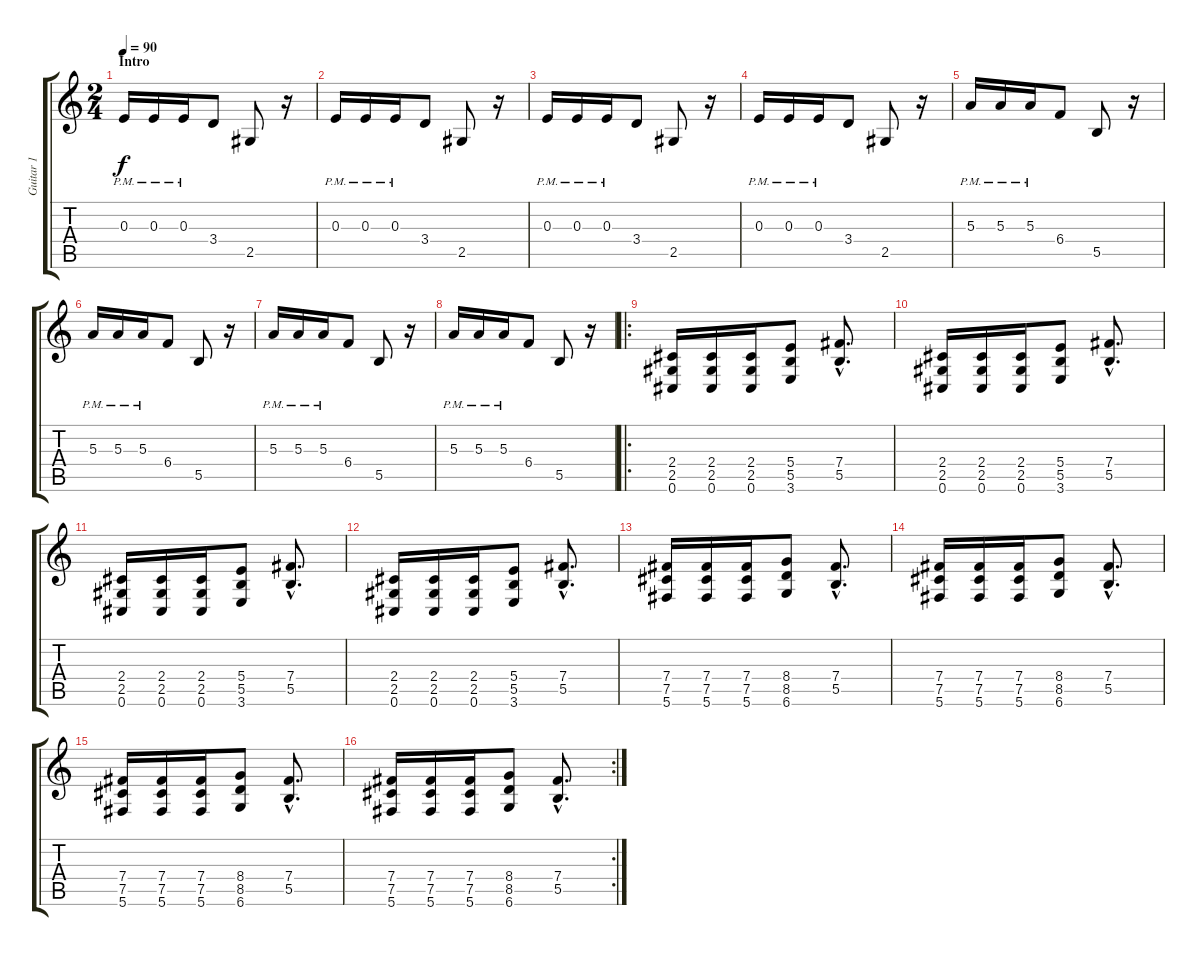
\track ("Guitar 1" "Guitar 1") {instrument overdrivenguitar}
\staff {score tabs}
\tuning (Db4 Ab3 E3 B2 Gb2 Db2) {hide}
\ts (2 4)
\section ("" "Intro")
\tempo 90
\clef g2
\ks c
0.3{pm}.16{dy f instrument overdrivenguitar} 0.3{pm}.16 0.3{pm}.16 3.4.8 2.5.8 r.16 |
0.3{pm}.16 0.3{pm}.16 0.3{pm}.16 3.4.8 2.5.8 r.16 |
0.3{pm}.16 0.3{pm}.16 0.3{pm}.16 3.4.8 2.5.8 r.16 |
0.3{pm}.16 0.3{pm}.16 0.3{pm}.16 3.4.8 2.5.8 r.16 |
5.3{pm}.16 5.3{pm}.16 5.3{pm}.16 6.4.8 5.5.8 r.16 |
5.3{pm}.16 5.3{pm}.16 5.3{pm}.16 6.4.8 5.5.8 r.16 |
5.3{pm}.16 5.3{pm}.16 5.3{pm}.16 6.4.8 5.5.8 r.16 |
5.3{pm}.16 5.3{pm}.16 5.3{pm}.16 6.4.8 5.5.8 r.16 |
\ro
(2.4 2.5 0.6).16 (2.4 2.5 0.6).16 (2.4 2.5 0.6).16 (5.4 5.5 3.6).8 (7.4{hac} 5.5{hac}).8{d} |
(2.4 2.5 0.6).16 (2.4 2.5 0.6).16 (2.4 2.5 0.6).16 (5.4 5.5 3.6).8 (7.4{hac} 5.5{hac}).8{d} |
(2.4 2.5 0.6).16 (2.4 2.5 0.6).16 (2.4 2.5 0.6).16 (5.4 5.5 3.6).8 (7.4{hac} 5.5{hac}).8{d} |
(2.4 2.5 0.6).16 (2.4 2.5 0.6).16 (2.4 2.5 0.6).16 (5.4 5.5 3.6).8 (7.4{hac} 5.5{hac}).8{d} |
(7.4 7.5 5.6).16 (7.4 7.5 5.6).16 (7.4 7.5 5.6).16 (8.4 8.5 6.6).8 (7.4{hac} 5.5{hac}).8{d} |
(7.4 7.5 5.6).16 (7.4 7.5 5.6).16 (7.4 7.5 5.6).16 (8.4 8.5 6.6).8 (7.4{hac} 5.5{hac}).8{d} |
(7.4 7.5 5.6).16 (7.4 7.5 5.6).16 (7.4 7.5 5.6).16 (8.4 8.5 6.6).8 (7.4{hac} 5.5{hac}).8{d} |
\rc 2
(7.4 7.5 5.6).16 (7.4 7.5 5.6).16 (7.4 7.5 5.6).16 (8.4 8.5 6.6).8 (7.4{hac} 5.5{hac}).8{d}
